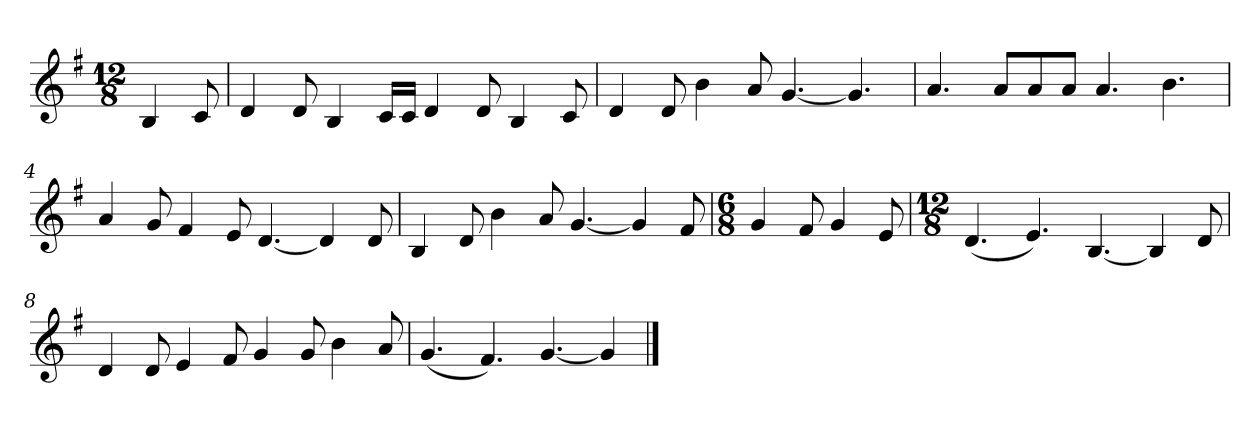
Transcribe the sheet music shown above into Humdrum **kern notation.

**kern
*part1
*staff1
*k[f#]
*M12/8
*MM120
=
4B
8c
=1
4d
8d
4B
16cLL
16cJJ
4d
8d
4B
8c
=2
4d
8d
4b
8a
[4.g
4.g]
=3
4.a
8aL
8a
8aJ
4.a
4.b
=4
4a
8g
4f#
8e
[4.d
4d]
8d
=5
4B
8d
4b
8a
[4.g
4g]
8f#
=6
*M6/8
4g
8f#
4g
8e
=7
*M12/8
(4.d
4.e)
[4.B
4B]
8d
=8
4d
8d
4e
8f#
4g
8g
4b
8a
=9
(4.g
4.f#)
[4.g
4g]
==
*-
